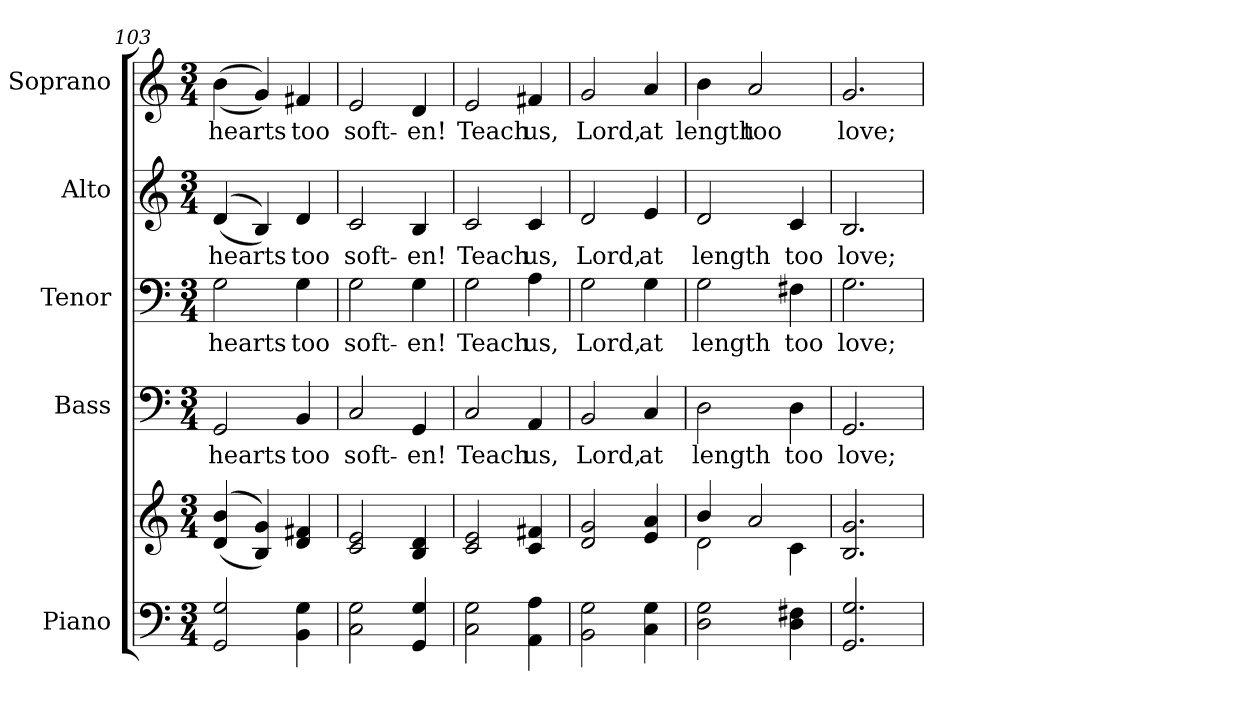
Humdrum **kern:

**kern	**kern	**kern	**text	**kern	**text	**kern	**text	**kern	**text
*part5	*part5	*part4	*part4	*part3	*part3	*part2	*part2	*part1	*part1
*staff6	*staff5	*staff4	*staff4	*staff3	*staff3	*staff2	*staff2	*staff1	*staff1
*I"Piano	*	*I"Bass	*	*I"Tenor	*	*I"Alto	*	*I"Soprano	*
*I'Pno.	*	*I'B.	*	*I'T.	*	*I'A.	*	*I'S.	*
!!LO:PB:g=z
*clefF4	*clefG2	*clefF4	*	*clefF4	*	*clefG2	*	*clefG2	*
*k[]	*k[]	*k[]	*	*k[]	*	*k[]	*	*k[]	*
*C:	*C:	*C:	*	*C:	*	*C:	*	*C:	*
*M3/4	*M3/4	*M3/4	*	*M3/4	*	*M3/4	*	*M3/4	*
=103	=103	=103	=103	=103	=103	=103	=103	=103	=103
!	!	!	!LO:LY:b:color=#000000	!	!	!	!	!	!
!	!	!	!	!	!LO:LY:b:color=#000000	!	!	!	!
!	!	!	!	!	!	!	!LO:LY:b:color=#000000	!	!
!	!	!	!	!	!	!	!	!	!LO:LY:b:color=#000000
2GGi/ 2Gi	((4di/ 4bi	2GGi/	hearts	2Gi\	hearts	((4di/	hearts	((4bi\	hearts
.	4Bi/ 4gi))	.	.	.	.	4Bi/))	.	4gi/))	.
!	!	!	!LO:LY:b:color=#000000	!	!	!	!	!	!
!	!	!	!	!	!LO:LY:b:color=#000000	!	!	!	!
!	!	!	!	!	!	!	!LO:LY:b:color=#000000	!	!
!	!	!	!	!	!	!	!	!	!LO:LY:b:color=#000000
4BBi\ 4Gi	4di/ 4f#Xi	4BBi/	too	4Gi\	too	4di/	too	4f#Xi/	too
=104	=104	=104	=104	=104	=104	=104	=104	=104	=104
!	!	!	!LO:LY:b:color=#000000	!	!	!	!	!	!
!	!	!	!	!	!LO:LY:b:color=#000000	!	!	!	!
!	!	!	!	!	!	!	!LO:LY:b:color=#000000	!	!
!	!	!	!	!	!	!	!	!	!LO:LY:b:color=#000000
2Ci\ 2Gi	2ci/ 2ei	2Ci/	soft-	2Gi\	soft-	2ci/	soft-	2ei/	soft-
!	!	!	!LO:LY:b:color=#000000	!	!	!	!	!	!
!	!	!	!	!	!LO:LY:b:color=#000000	!	!	!	!
!	!	!	!	!	!	!	!LO:LY:b:color=#000000	!	!
!	!	!	!	!	!	!	!	!	!LO:LY:b:color=#000000
4GGi/ 4Gi	4Bi/ 4di	4GGi/	-en!	4Gi\	-en!	4Bi/	-en!	4di/	-en!
=105	=105	=105	=105	=105	=105	=105	=105	=105	=105
!	!	!	!LO:LY:b:color=#000000	!	!	!	!	!	!
!	!	!	!	!	!LO:LY:b:color=#000000	!	!	!	!
!	!	!	!	!	!	!	!LO:LY:b:color=#000000	!	!
!	!	!	!	!	!	!	!	!	!LO:LY:b:color=#000000
2Ci\ 2Gi	2ci/ 2ei	2Ci/	Teach	2Gi\	Teach	2ci/	Teach	2ei/	Teach
!	!	!	!LO:LY:b:color=#000000	!	!	!	!	!	!
!	!	!	!	!	!LO:LY:b:color=#000000	!	!	!	!
!	!	!	!	!	!	!	!LO:LY:b:color=#000000	!	!
!	!	!	!	!	!	!	!	!	!LO:LY:b:color=#000000
4AAi\ 4Ai	4ci/ 4f#Xi	4AAi/	us,	4Ai\	us,	4ci/	us,	4f#Xi/	us,
!!LO:PB:g=z
=106	=106	=106	=106	=106	=106	=106	=106	=106	=106
!	!	!	!LO:LY:b:color=#000000	!	!	!	!	!	!
!	!	!	!	!	!LO:LY:b:color=#000000	!	!	!	!
!	!	!	!	!	!	!	!LO:LY:b:color=#000000	!	!
!	!	!	!	!	!	!	!	!	!LO:LY:b:color=#000000
2BBi\ 2Gi	2di/ 2gi	2BBi/	Lord,	2Gi\	Lord,	2di/	Lord,	2gi/	Lord,
!	!	!	!LO:LY:b:color=#000000	!	!	!	!	!	!
!	!	!	!	!	!LO:LY:b:color=#000000	!	!	!	!
!	!	!	!	!	!	!	!LO:LY:b:color=#000000	!	!
!	!	!	!	!	!	!	!	!	!LO:LY:b:color=#000000
4Ci\ 4Gi	4ei/ 4ai	4Ci/	at	4Gi\	at	4ei/	at	4ai/	at
=107	=107	=107	=107	=107	=107	=107	=107	=107	=107
*	*^	*	*	*	*	*	*	*	*
!	!	!	!	!LO:LY:b:color=#000000	!	!	!	!	!	!
!	!	!	!	!	!	!LO:LY:b:color=#000000	!	!	!	!
!	!	!	!	!	!	!	!	!LO:LY:b:color=#000000	!	!
!	!	!	!	!	!	!	!	!	!	!LO:LY:b:color=#000000
2Di\ 2Gi	4bi/	2di\	2Di\	length	2Gi\	length	2di/	length	4bi\	length
!	!	!	!	!	!	!	!	!	!	!LO:LY:b:color=#000000
.	2ai/	.	.	.	.	.	.	.	2ai/	too
!	!	!	!	!LO:LY:b:color=#000000	!	!	!	!	!	!
!	!	!	!	!	!	!LO:LY:b:color=#000000	!	!	!	!
!	!	!	!	!	!	!	!	!LO:LY:b:color=#000000	!	!
4Di\ 4F#Xi	.	4ci\	4Di\	too	4F#Xi\	too	4ci/	too	.	.
*	*v	*v	*	*	*	*	*	*	*	*
=108	=108	=108	=108	=108	=108	=108	=108	=108	=108
*	*^	*	*	*	*	*	*	*	*
!	!	!	!	!LO:LY:b:color=#000000	!	!	!	!	!	!
*	*v	*v	*	*	*	*	*	*	*	*
*	*^	*	*	*	*	*	*	*	*
!	!	!	!	!	!	!LO:LY:b:color=#000000	!	!	!	!
*	*v	*v	*	*	*	*	*	*	*	*
*	*^	*	*	*	*	*	*	*	*
!	!	!	!	!	!	!	!	!LO:LY:b:color=#000000	!	!
*	*v	*v	*	*	*	*	*	*	*	*
*	*^	*	*	*	*	*	*	*	*
!	!	!	!	!	!	!	!	!	!	!LO:LY:b:color=#000000
*	*v	*v	*	*	*	*	*	*	*	*
2.GGi/ 2.Gi	2.Bi/ 2.gi	2.GGi/	love;	2.Gi\	love;	2.Bi/	love;	2.gi/	love;
=	=	=	=	=	=	=	=	=	=
*-	*-	*-	*-	*-	*-	*-	*-	*-	*-
